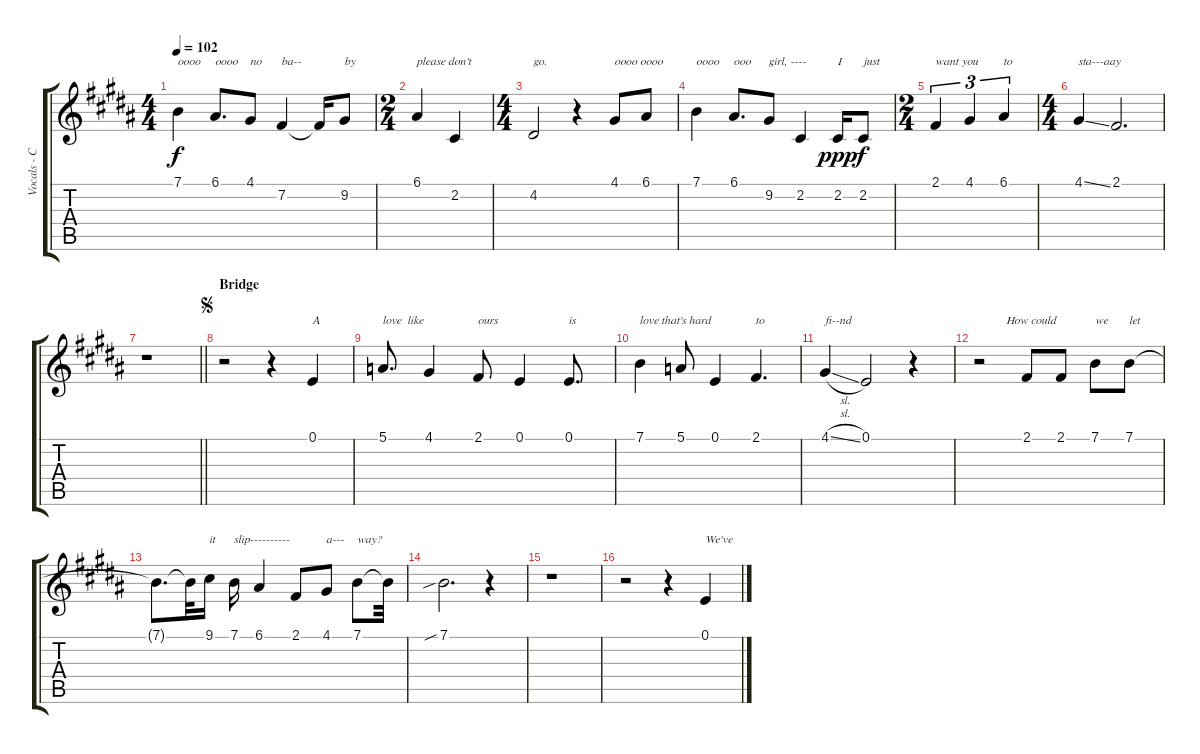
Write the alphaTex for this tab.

\track ("Vocals - Cetera" "Vocals - C") {instrument recorder}
\staff {score tabs}
\tuning (E4 B3 G3 D3 A2 E2) {hide}
\ts (4 4)
\tempo 102
\clef g2
\ks g#minor
7.1.4{txt "oooo" dy f} 6.1.8{d txt "oooo"} 4.1.8{txt "no"} 7.2.4{txt "ba--"} 7.2{t}.16 9.2.8{txt "by"} |
\ts (2 4)
6.1.4{txt "please don't"} 2.2.4 |
\ts (4 4)
\ks b
4.2.2{txt "go."} r.4 4.1.8{txt "oooo oooo"} 6.1.8 |
\ks g#minor
7.1.4{txt "oooo"} 6.1.8{d txt "ooo"} 9.2.8{txt "girl, ----"} 2.2.4 2.2.16{txt "I" dy ppp} 2.2.8{txt "just" dy f} |
\ts (2 4)
2.1.4{tu (3 2) txt "want you"} 4.1.4{tu (3 2)} 6.1.4{tu (3 2) txt "to"} |
\ts (4 4)
4.1{ss}.4{txt "sta---aay"} 2.1.2{d} |
\barLineRight lightlight
\ks b
r.1 |
\section ("" "Bridge")
\jump segno
\ks g#minor
r.2 r.4 0.1.4{txt "A"} |
5.1.8{d txt "love  like"} 4.1.4 2.1.8{txt "ours"} 0.1.4 0.1.8{d txt "is"} |
7.1.4{txt "love that's hard"} 5.1.8 0.1.4 2.1.4{d txt "to"} |
\ks b
4.1{sl}.4{txt "fi--nd"} 0.1.2 r.4 |
\ks g#minor
r.2{txt "         How could"} 2.1.8 2.1.8 7.1.8{txt "we"} 7.1.8{txt "let"} |
7.1{t}.8{d} 7.1{t}.32 9.1.16{txt "it"} 7.1.16{txt "slip----------"} 6.1.4 2.1.8 4.1.8{txt "a---"} 7.1.8{txt "way?"} 7.1{t}.32 |
\ks b
7.1{sib}.2{d} r.4 |
\ks g#minor
r.1 |
r.2 r.4 0.1.4{txt "We've"}
